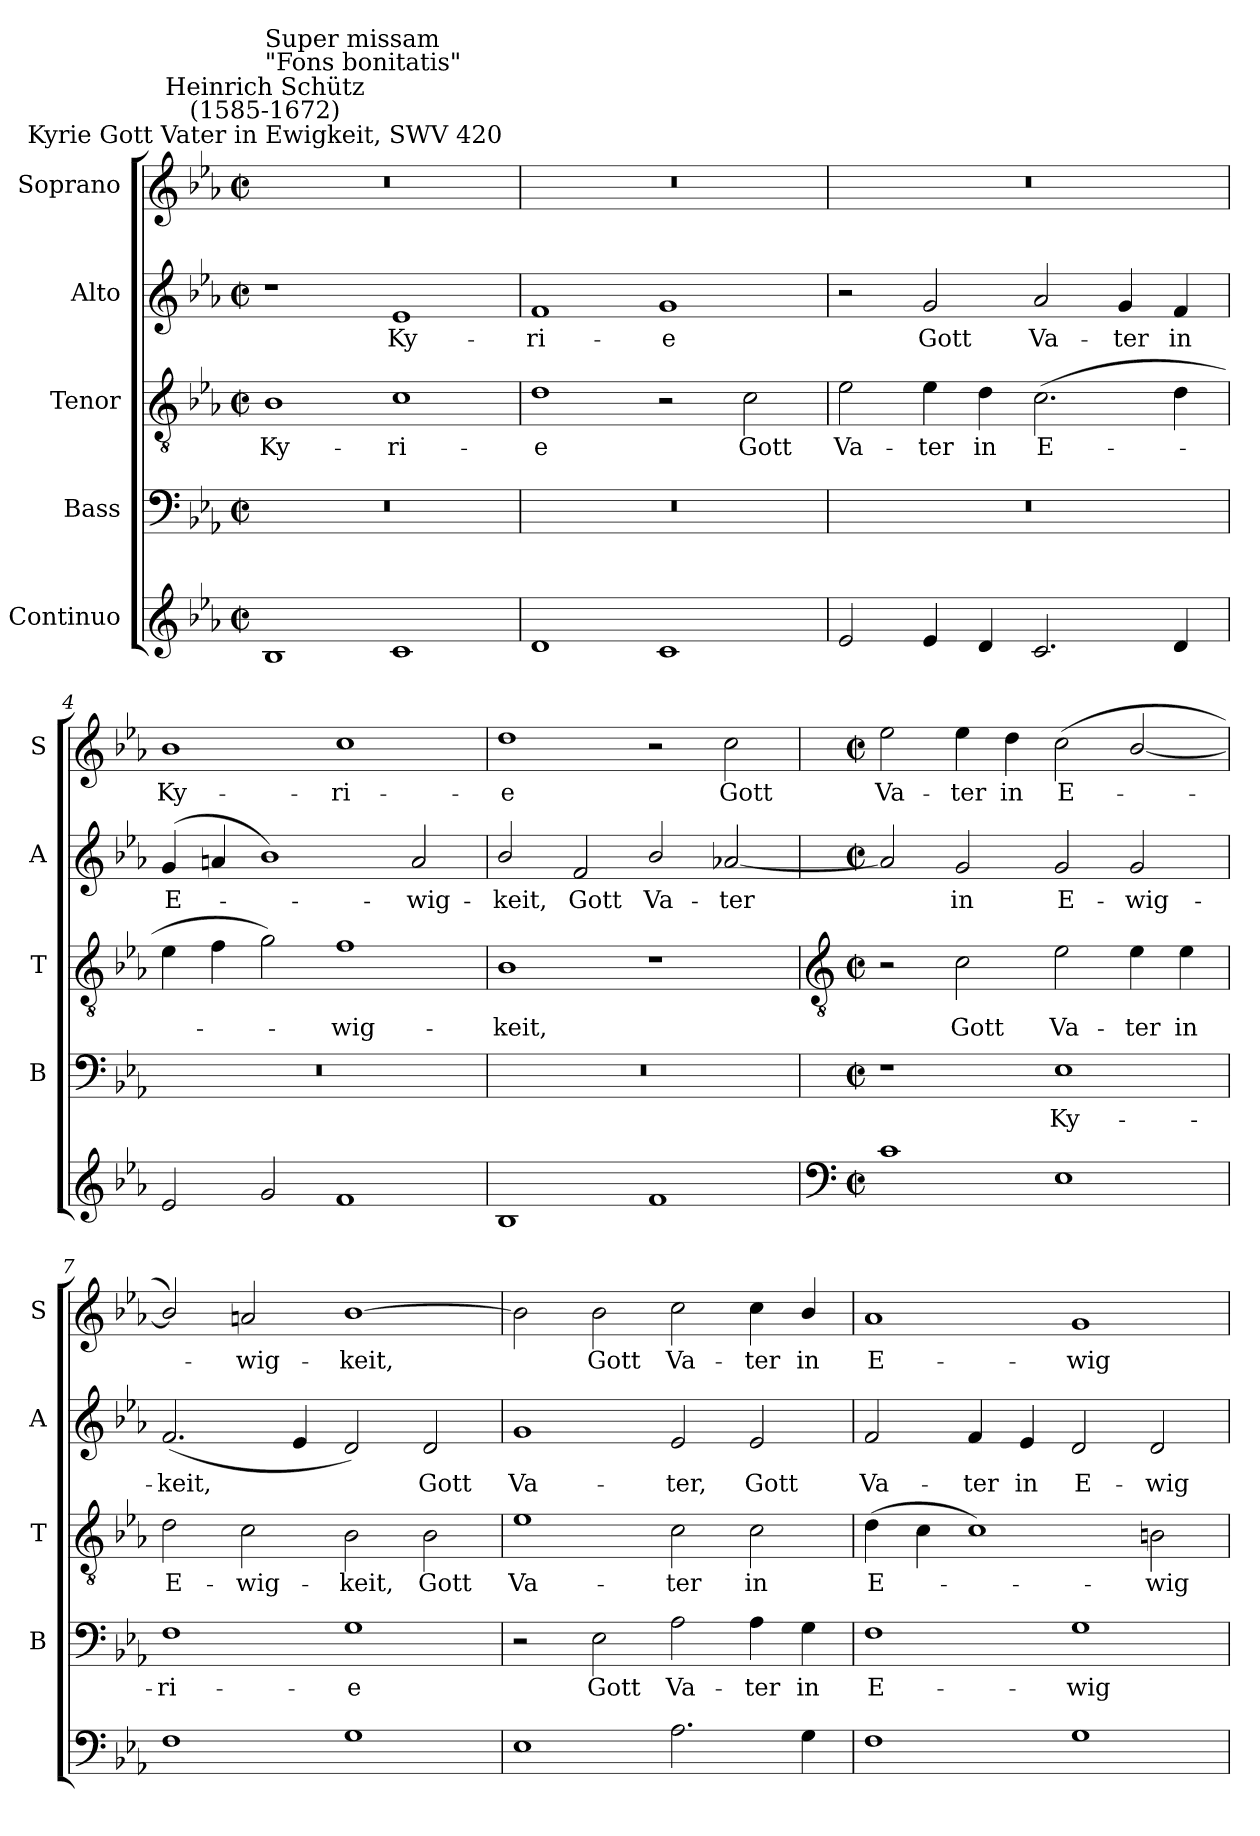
**kern	**kern	**text	**kern	**text	**kern	**text	**kern	**text
*part5	*part4	*part4	*part3	*part3	*part2	*part2	*part1	*part1
*staff5	*staff4	*staff4	*staff3	*staff3	*staff2	*staff2	*staff1	*staff1
*I"Continuo	*I"Bass	*	*I"Tenor	*	*I"Alto	*	*I"Soprano	*
*	*I'B	*	*I'T	*	*I'A	*	*I'S	*
*clefG2	*clefF4	*	*clefGv2	*	*clefG2	*	*clefG2	*
*k[b-e-a-]	*k[b-e-a-]	*	*k[b-e-a-]	*	*k[b-e-a-]	*	*k[b-e-a-]	*
*E-:	*E-:	*	*E-:	*	*E-:	*	*E-:	*
*M4/2	*M4/2	*	*M4/2	*	*M4/2	*	*M4/2	*
*met(c|)	*met(c|)	*	*met(c|)	*	*met(c|)	*	*met(c|)	*
=1	=1	=1	=1	=1	=1	=1	=1	=1
!	!	!	!	!	!	!	!LO:TX:a:cj:t=Kyrie Gott Vater in Ewigkeit, SWV 420	!
!	!	!	!	!	!	!	!LO:TX:a:cj:t=Heinrich Schütz\n(1585-1672)	!
!	!	!	!	!	!	!	!LO:TX:a:t=Super missam\n"Fons bonitatis"	!
!	!	!	!	!LO:LY:b	!	!	!	!
1B-	0r	.	1B-	Ky-	1r	.	0r	.
!	!	!	!	!LO:LY:b	!	!LO:LY:b	!	!
1c	.	.	1c	-ri-	1e-	Ky-	.	.
=2	=2	=2	=2	=2	=2	=2	=2	=2
!	!	!	!	!LO:LY:b	!	!LO:LY:b	!	!
1d	0r	.	1d	-e	1f	-ri-	0r	.
!	!	!	!	!	!	!LO:LY:b	!	!
1c	.	.	2r	.	1g	-e	.	.
!	!	!	!	!LO:LY:b	!	!	!	!
.	.	.	2c	Gott	.	.	.	.
=3	=3	=3	=3	=3	=3	=3	=3	=3
!	!	!	!	!LO:LY:b	!	!	!	!
2e-	0r	.	2e-	Va-	2r	.	0r	.
!	!	!	!	!LO:LY:b	!	!LO:LY:b	!	!
4e-	.	.	4e-	-ter	2g	Gott	.	.
!	!	!	!	!LO:LY:b	!	!	!	!
4d	.	.	4d\	in	.	.	.	.
!	!	!	!	!LO:LY:b	!	!LO:LY:b	!	!
2.c	.	.	(>2.c	E-	2a-	Va-	.	.
!	!	!	!	!	!	!LO:LY:b	!	!
.	.	.	.	.	4g	-ter	.	.
!	!	!	!	!	!	!LO:LY:b	!	!
4d	.	.	4d	.	4f	in	.	.
=4	=4	=4	=4	=4	=4	=4	=4	=4
!	!	!	!	!	!	!LO:LY:b	!	!LO:LY:b
2e-	0r	.	4e-	.	(<4g	E-	1b-	Ky-
.	.	.	4f	.	4an	.	.	.
2g	.	.	2g)	.	1b-)	.	.	.
!	!	!	!	!LO:LY:b	!	!	!	!LO:LY:b
1f	.	.	1f	wig-	.	.	1cc	-ri-
!	!	!	!	!	!	!LO:LY:b	!	!
.	.	.	.	.	2a	wig-	.	.
=5	=5	=5	=5	=5	=5	=5	=5	=5
!	!	!	!	!LO:LY:b	!	!LO:LY:b	!	!LO:LY:b
1B-	0r	.	1B-	-keit,	2b-/	-keit,	1dd	-e
!	!	!	!	!	!	!LO:LY:b	!	!
.	.	.	.	.	2f	Gott	.	.
!	!	!	!	!	!	!LO:LY:b	!	!
1f	.	.	1r	.	2b-/	Va-	2r	.
!	!	!	!	!	!	!LO:LY:b	!	!LO:LY:b
.	.	.	.	.	[2a-X	-ter	2cc	Gott
!!LO:LB:g=z
=6	=6	=6	=6	=6	=6	=6	=6	=6
*clefF4	*	*	*clefGv2	*	*	*	*	*
*M4/2	*M4/2	*	*M4/2	*	*M4/2	*	*M4/2	*
*met(c|)	*met(c|)	*	*met(c|)	*	*met(c|)	*	*met(c|)	*
!	!	!	!	!	!	!	!	!LO:LY:b
1c	1r	.	2r	.	2a-]	.	2ee-	Va-
!	!	!	!	!LO:LY:b	!	!LO:LY:b	!	!LO:LY:b
.	.	.	2c	Gott	2g	in	4ee-	-ter
!	!	!	!	!	!	!	!	!LO:LY:b
.	.	.	.	.	.	.	4dd\	in
!	!	!LO:LY:b	!	!LO:LY:b	!	!LO:LY:b	!	!LO:LY:b
1E-	1E-	Ky-	2e-	Va-	2g	E-	(<2cc	E-
!	!	!	!	!LO:LY:b	!	!LO:LY:b	!	!
.	.	.	4e-	-ter	2g	-wig-	[2b-/	.
!	!	!	!	!LO:LY:b	!	!	!	!
.	.	.	4e-	in	.	.	.	.
=7	=7	=7	=7	=7	=7	=7	=7	=7
!	!	!LO:LY:b	!	!LO:LY:b	!	!LO:LY:b	!	!
1F	1F	-ri-	2d\	E-	(<2.f	-keit,	2b-/])	.
!	!	!	!	!LO:LY:b	!	!	!	!LO:LY:b
.	.	.	2c	-wig-	.	.	2an	wig-
.	.	.	.	.	4e-	.	.	.
!	!	!LO:LY:b	!	!LO:LY:b	!	!	!	!LO:LY:b
1G	1G	-e	2B-	-keit,	2d)	.	[1b-	-keit,
!	!	!	!	!LO:LY:b	!	!LO:LY:b	!	!
.	.	.	2B-	Gott	2d	Gott	.	.
=8	=8	=8	=8	=8	=8	=8	=8	=8
!	!	!	!	!LO:LY:b	!	!LO:LY:b	!	!
1E-	2r	.	1e-	Va-	1g	Va-	2b-]	.
!	!	!LO:LY:b	!	!	!	!	!	!LO:LY:b
.	2E-	Gott	.	.	.	.	2b-	Gott
!	!	!LO:LY:b	!	!LO:LY:b	!	!LO:LY:b	!	!LO:LY:b
2.A-	2A-	Va-	2c	-ter	2e-	-ter,	2cc	Va-
!	!	!LO:LY:b	!	!LO:LY:b	!	!LO:LY:b	!	!LO:LY:b
.	4A-	-ter	2c	in	2e-	Gott	4cc	-ter
!	!	!LO:LY:b	!	!	!	!	!	!LO:LY:b
4G	4G	in	.	.	.	.	4b-/	in
=9	=9	=9	=9	=9	=9	=9	=9	=9
!	!	!LO:LY:b	!	!LO:LY:b	!	!LO:LY:b	!	!LO:LY:b
1F	1F	E-	(>4d\	E-	2f	Va-	1a-	E-
.	.	.	4c	.	.	.	.	.
!	!	!	!	!	!	!LO:LY:b	!	!
.	.	.	1c)	.	4f	-ter	.	.
!	!	!	!	!	!	!LO:LY:b	!	!
.	.	.	.	.	4e-	in	.	.
!	!	!LO:LY:b	!	!	!	!LO:LY:b	!	!LO:LY:b
1G	1G	-wig-	.	.	2d	E-	1g	-wig-
!	!	!	!	!LO:LY:b	!	!LO:LY:b	!	!
.	.	.	2Bn	wig-	2d	-wig-	.	.
=	=	=	=	=	=	=	=	=
*-	*-	*-	*-	*-	*-	*-	*-	*-
